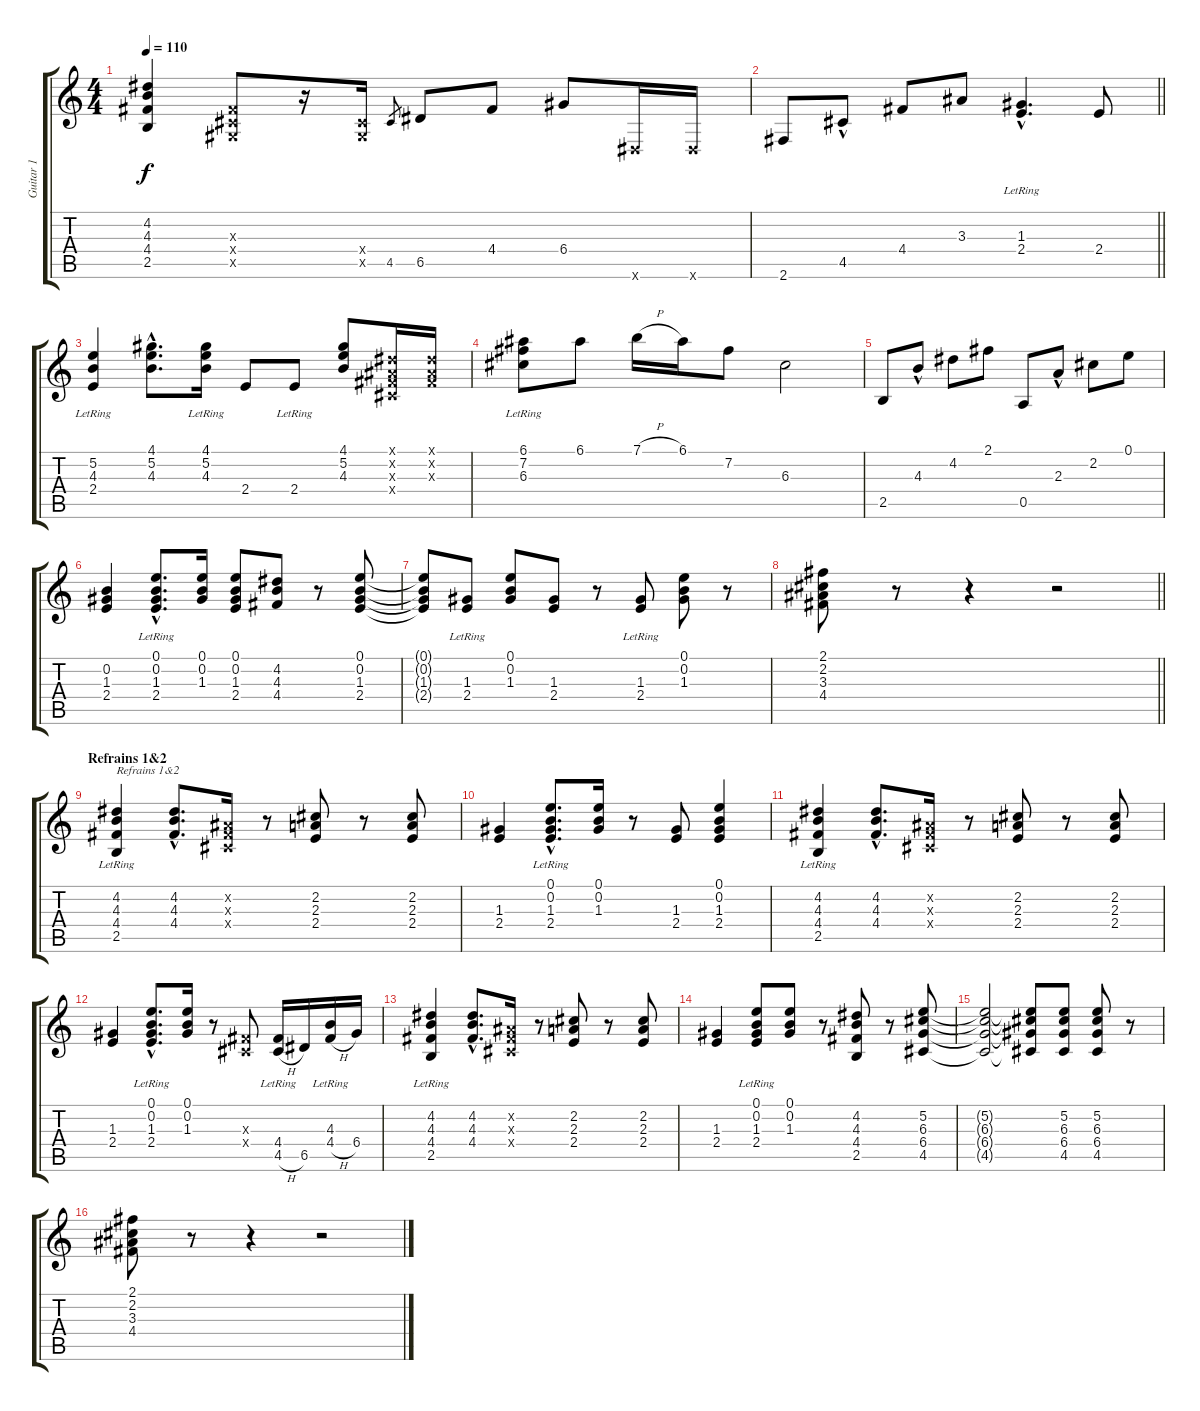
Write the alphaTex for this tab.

\track ("Guitar 1" "Guitar 1") {instrument acousticguitarsteel}
\staff {score tabs}
\tuning (E4 B3 G3 D3 A2 E2) {hide}
\ts (4 4)
\tempo 110
\clef g2
\ks c
(4.2{t} 4.3{t} 4.4{t} 2.5{t}).4{dy f} (-1.3{x} -1.4{x} -1.5{x}).8 r.16 (-1.4{x} -1.5{x}).16 4.5.8{gr} 6.5.8 4.4.8 6.4.8 -1.6{x}.16 -1.6{x}.16 |
\barLineRight lightlight
2.6.8 4.5{hac}.8 4.4.8 3.3.8 (1.3{hac lr} 2.4{hac}).4{d} 2.4.8 |
(5.2 4.3 2.4{lr}).4 (4.1{hac} 5.2{hac} 4.3{hac}).8{d} (4.1{lr} 5.2{lr} 4.3{lr}).16 2.4.8 2.4{lr}.8 (4.1 5.2 4.3).8 (-1.1{x} -1.2{x} -1.3{x} -1.4{x}).16 (-1.1{x} -1.2{x} -1.3{x}).16 |
(6.1 7.2{lr} 6.3{lr}).8 6.1.8 7.1{h}.16 6.1.16 7.2.8 6.3.2 |
2.5.8 4.3{hac}.8 4.2.8 2.1.8 0.5.8 2.3{hac}.8 2.2.8 0.1.8 |
(0.2 1.3 2.4).4 (0.1{hac} 0.2{hac} 1.3{hac} 2.4{hac lr}).8{d} (0.1 0.2 1.3).16 (0.1 0.2 1.3 2.4).8 (4.2 4.3 4.4).8 r.8 (0.1 0.2 1.3 2.4).8 |
(0.1{t} 0.2{t} 1.3{t} 2.4{t}).8 (1.3 2.4{lr}).8 (0.1 0.2 1.3).8 (1.3 2.4).8 r.8 (1.3 2.4{lr}).8 (0.1 0.2 1.3).8 r.8 |
\barLineRight lightlight
(2.1 2.2 3.3 4.4).8 r.8 r.4 r.2 |
\section ("" "Refrains 1&2")
(4.2 4.3 4.4 2.5{lr}).4{txt "Refrains 1&2"} (4.2{hac} 4.3{hac} 4.4{hac}).8{d} (-1.2{x} -1.3{x} -1.4{x}).16 r.8 (2.2 2.3 2.4).8 r.8 (2.2 2.3 2.4).8 |
(1.3 2.4).4 (0.1{hac} 0.2{hac} 1.3{hac} 2.4{hac lr}).8{d} (0.1 0.2 1.3).16 r.8 (1.3 2.4).8 (0.1 0.2 1.3 2.4).4 |
(4.2 4.3 4.4 2.5{lr}).4 (4.2{hac} 4.3{hac} 4.4{hac}).8{d} (-1.2{x} -1.3{x} -1.4{x}).16 r.8 (2.2 2.3 2.4).8 r.8 (2.2 2.3 2.4).8 |
(1.3 2.4).4 (0.1{hac} 0.2{hac} 1.3{hac} 2.4{hac lr}).8{d} (0.1 0.2 1.3).16 r.8 (-1.3{x} -1.4{x}).8 (4.4{lr} 4.5{h}).16 6.5.16 (4.3{lr} 4.4{h}).16 6.4.16 |
(4.2 4.3 4.4 2.5{lr}).4 (4.2{hac} 4.3{hac} 4.4{hac}).8{d} (-1.2{x} -1.3{x} -1.4{x}).16 r.8 (2.2 2.3 2.4).8 r.8 (2.2 2.3 2.4).8 |
(1.3 2.4).4 (0.1 0.2 1.3 2.4{lr}).8 (0.1 0.2 1.3).8 r.8 (4.2 4.3 4.4 2.5).8 r.8 (5.2 6.3 6.4 4.5).8 |
(5.2{t} 6.3{t} 6.4{t} 4.5{t}).2 (5.2{t} 6.3{t} 6.4{t} 4.5{t}).8 (5.2 6.3 6.4 4.5).8 (5.2 6.3 6.4 4.5).8 r.8 |
(2.1 2.2 3.3 4.4).8 r.8 r.4 r.2
